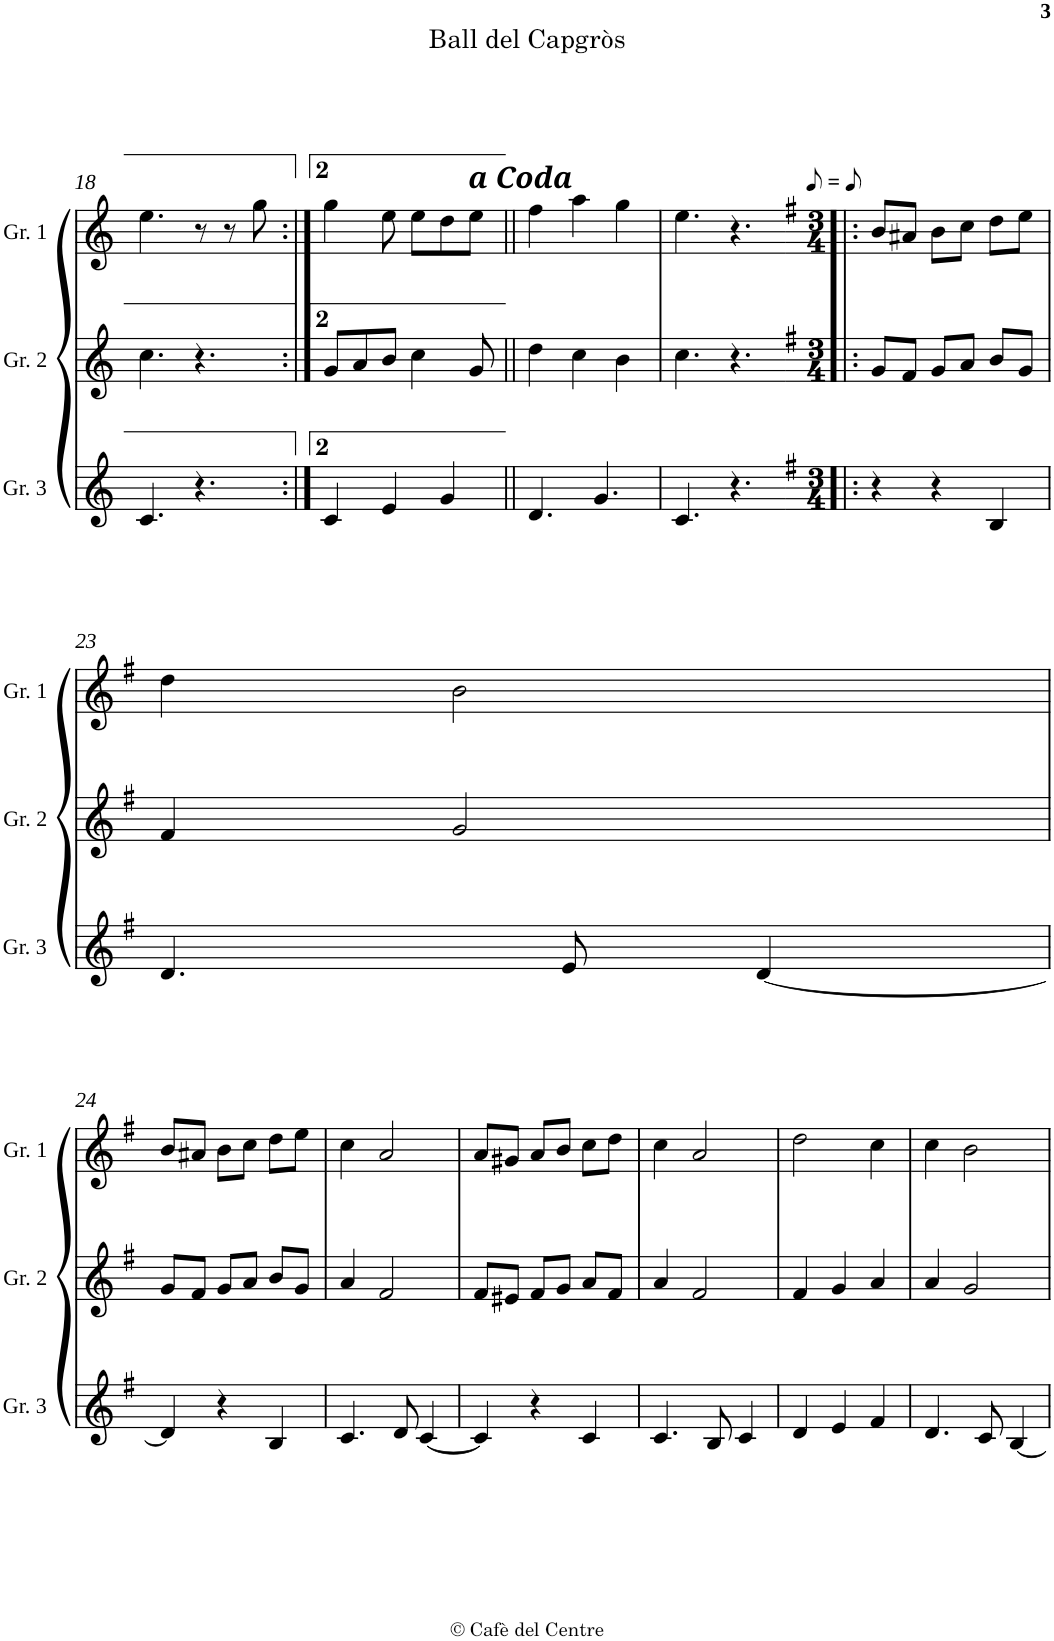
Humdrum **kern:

**kern	**kern	**kern
*part3	*part2	*part1
*staff3	*staff2	*staff1
*I"Gralla 3	*I"Gralla 2	*I"Gralla 1
*I'Gr. 3	*I'Gr. 2	*I'Gr. 1
!!LO:PB:g=z
*clefG2	*clefG2	*clefG2
*k[]	*k[]	*k[]
*M6/8	*M6/8	*M6/8
=18	=18	=18
4.c/	4.cc\	4.ee\
4.r	4.r	8r
.	.	8r
.	.	8gg\
=19:|!	=19:|!	=19:|!
4c/	8g/L	4gg\
.	8a/	.
4e/	8b/J	8ee\
.	4cc\	8ee\L
4g/	.	8dd\
!	!	!LO:TX:a:Bi:t=a Coda
.	8g/	8ee\J
=20||	=20||	=20||
4.d/	4dd\	4ff\
.	4cc\	4aa\
4.g/	.	.
.	4b\	4gg\
=21	=21	=21
4.c/	4.cc\	4.ee\
4.r	4.r	4.r
=22!|:	=22!|:	=22!|:
*k[f#]	*k[f#]	*k[f#]
*G:	*G:	*G:
*M3/4	*M3/4	*M3/4
4r	8g/L	8b/L
.	8f#/J	8a#X/J
4r	8g/L	8b\L
.	8a/J	8cc\J
4B/	8b/L	8dd\L
.	8g/J	8ee\J
!!LO:LB:g=z
=23	=23	=23
4.d/	4f#/	4dd\
.	2g/	2b\
8e/	.	.
[4d/	.	.
!!LO:LB:g=z
=24	=24	=24
4d/]	8g/L	8b/L
.	8f#/J	8a#X/J
4r	8g/L	8b\L
.	8a/J	8cc\J
4B/	8b/L	8dd\L
.	8g/J	8ee\J
=25	=25	=25
4.c/	4a/	4cc\
.	2f#/	2a/
8d/	.	.
[4c/	.	.
=26	=26	=26
4c/]	8f#/L	8a/L
.	8e#X/J	8g#X/J
4r	8f#/L	8a/L
.	8g/J	8b/J
4c/	8a/L	8cc\L
.	8f#/J	8dd\J
=27	=27	=27
4.c/	4a/	4cc\
.	2f#/	2a/
8B/	.	.
4c/	.	.
=28	=28	=28
4d/	4f#/	2dd\
4e/	4g/	.
4f#/	4a/	4cc\
=29	=29	=29
4.d/	4a/	4cc\
.	2g/	2b\
8c/	.	.
[4B/	.	.
=	=	=
*-	*-	*-
